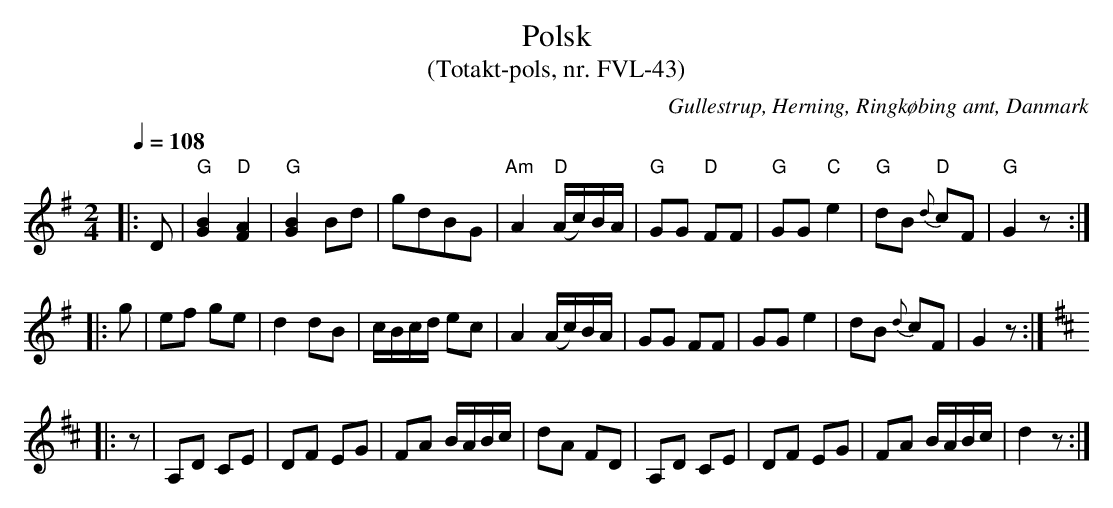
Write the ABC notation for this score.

X:1
T:Polsk
T:(Totakt-pols, nr. FVL-43)
O:Gullestrup, Herning, Ringkøbing amt, Danmark
M:2/4
L:1/8
Q:1/4=108
K:G
|: D | "G"[GB]2 "D"[FA]2 | "G"[GB]2 Bd | gdBG | "Am"A2 "D"(A/c/)B/A/ | "G"GG "D"FF | "G"GG "C"e2 | "G"dB "D"{d}cF | "G"G2 z :|
|: g | ef ge | d2 dB | c/B/c/d/ ec | A2 (A/c/)B/A/ | GG FF | GG e2 | dB {d}cF | G2 z :|
K:D
|: z | A,D  CE | DF EG | FA B/A/B/c/ | dA FD | A,D  CE | DF EG | FA B/A/B/c/ | d2 z :|
